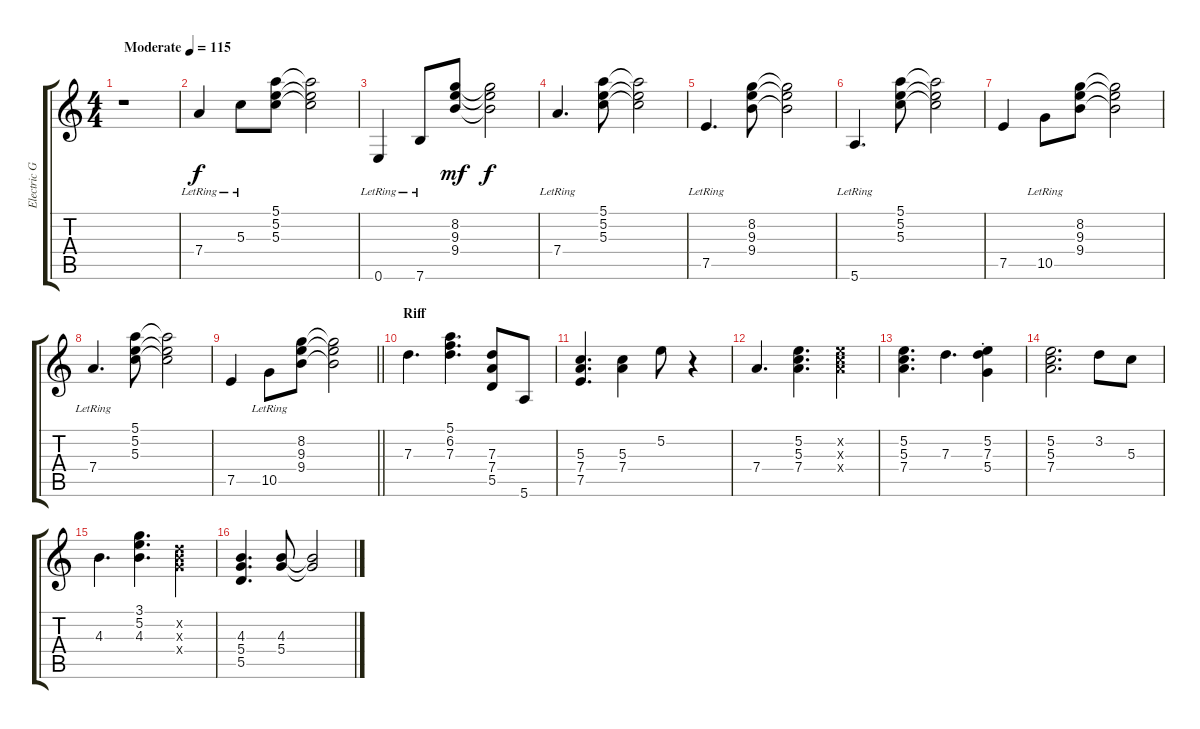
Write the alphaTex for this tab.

\track ("Electric Guitar I (Taylor)" "Electric G") {instrument electricguitarjazz}
\staff {score tabs}
\tuning (E4 B3 G3 D3 A2 E2) {hide}
\ts (4 4)
\tempo (115 "Moderate")
\clef g2
\ks c
r.1{dy f instrument electricguitarjazz} |
7.4{lr}.4 5.3{lr}.8 (5.1 5.2 5.3).8 (5.1{t} 5.2{t} 5.3{t}).2 |
0.6{lr}.4 7.6{lr}.8 (8.2 9.3 9.4).8{dy mf} (8.2{t} 9.3{t} 9.4{t}).2{dy f} |
7.4{lr}.4{d} (5.1 5.2 5.3).8 (5.1{t} 5.2{t} 5.3{t}).2 |
7.5{lr}.4{d} (8.2 9.3 9.4).8 (8.2{t} 9.3{t} 9.4{t}).2 |
5.6{lr}.4{d} (5.1 5.2 5.3).8 (5.1{t} 5.2{t} 5.3{t}).2 |
7.5.4 10.5{lr}.8 (8.2 9.3 9.4).8 (8.2{t} 9.3{t} 9.4{t}).2 |
7.4{lr}.4{d} (5.1 5.2 5.3).8 (5.1{t} 5.2{t} 5.3{t}).2 |
\barLineRight lightlight
7.5.4 10.5{lr}.8 (8.2 9.3 9.4).8 (8.2{t} 9.3{t} 9.4{t}).2 |
\section ("" "Riff")
7.3.4{d} (5.1 6.2 7.3).4{d} (7.3 7.4 5.5).8 5.6.8 |
(5.3 7.4 7.5).4{d} (5.3 7.4).4 5.2.8 r.4 |
7.4.4{d} (5.2 5.3 7.4).4{d} (5.2{x} 5.3{x} 7.4{x}).4 |
(5.2 5.3 7.4).4{d} 7.3.4{d} (5.2{st} 7.3{st} 5.4{st}).4 |
(5.2 5.3 7.4).2{d} 3.2.8 5.3.8 |
4.3.4{d} (3.1 5.2 4.3).4{d} (3.2{x} 4.3{x} 5.4{x}).4 |
(4.3 5.4 5.5).4{d} (4.3 5.4).8 (4.3{t} 5.4{t}).2
